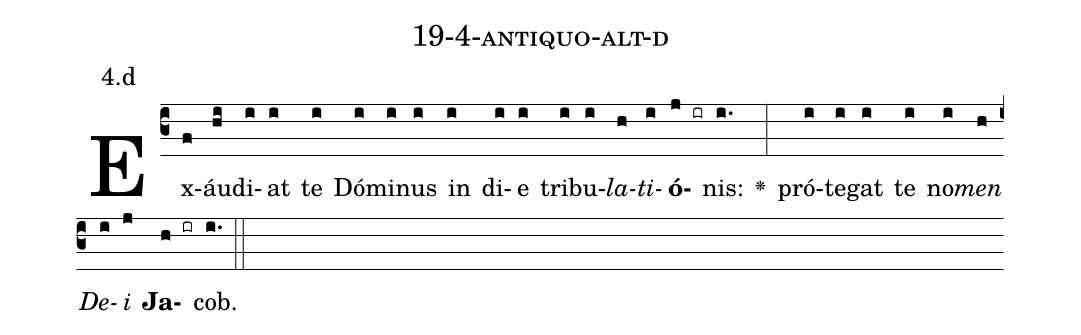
name: 19-4-antiquo-alt-d;
annotation: 4.d;
%%
(c3)Ex(f)áu(hi)di(i)at(i) te(i) Dó(i)mi(i)nus(i) in(i) di(i)e(i) tri(i)bu(i)<i>la</i>(h)<i>ti</i>(i)<b>ó</b>(j ir)nis:(i.) <v>\greheightstar</v>(:) pró(i)te(i)gat(i) te(i) no(i)<i>men</i>(h) <i>De</i>(i)<i>i</i>(j) <b>Ja</b>(h ir)cob.(i.) (::)


%E(i) u(h) o(i) u(j) a(h) e.(i.) (::)
